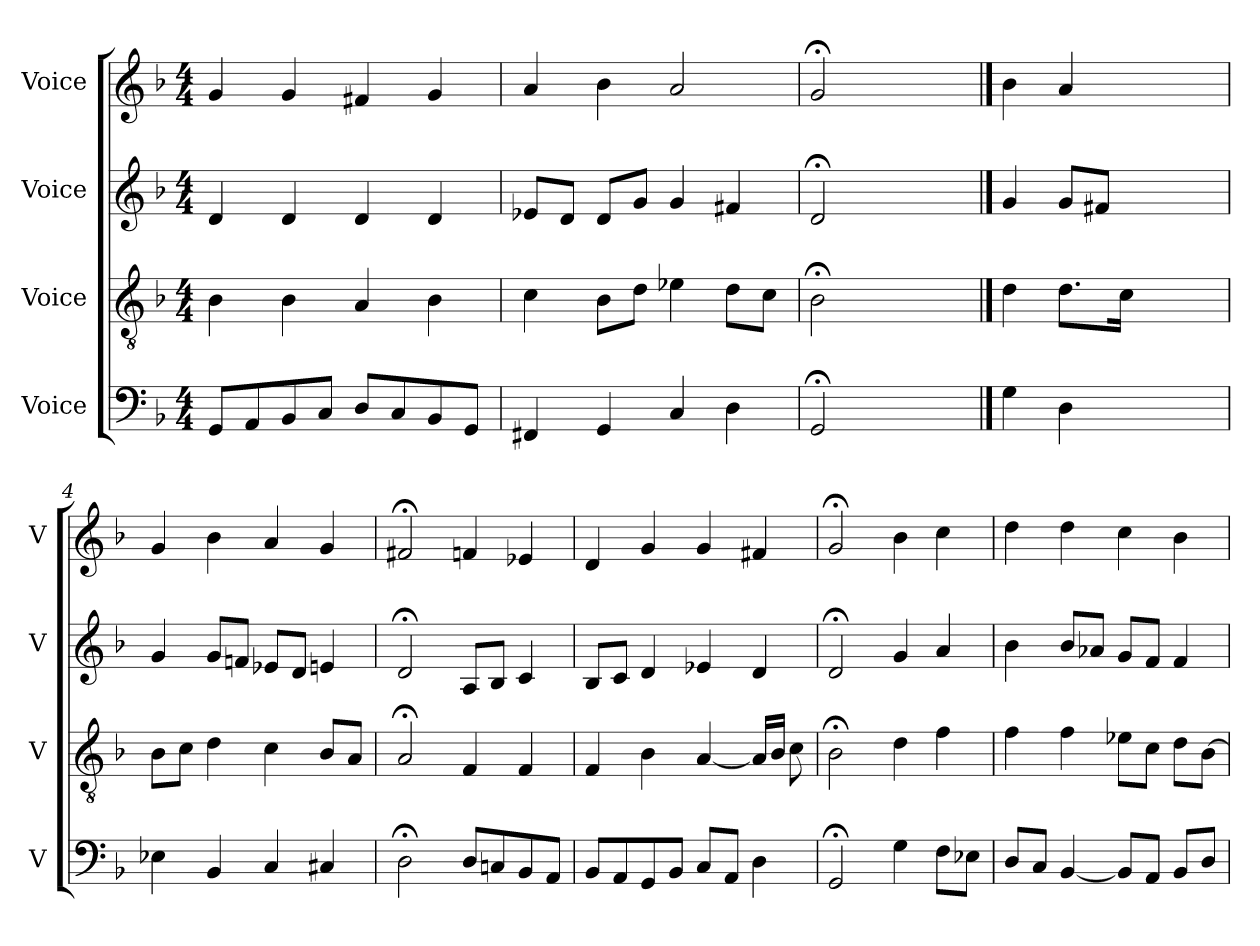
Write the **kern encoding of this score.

**kern	**kern	**kern	**kern
*part4	*part3	*part2	*part1
*staff4	*staff3	*staff2	*staff1
*I"Voice	*I"Voice	*I"Voice	*I"Voice
*I'V	*I'V	*I'V	*I'V
*clefF4	*clefGv2	*clefG2	*clefG2
*k[b-]	*k[b-]	*k[b-]	*k[b-]
*M4/4	*M4/4	*M4/4	*M4/4
*MM100	*MM100	*MM100	*MM100
=1	=1	=1	=1
8GG/L	4B-\	4d/	4g/
8AA/	.	.	.
8BB-/	4B-\	4d/	4g/
8C/J	.	.	.
8D/L	4A/	4d/	4f#X/
8C/	.	.	.
8BB-/	4B-\	4d/	4g/
8GG/J	.	.	.
=2	=2	=2	=2
4FF#X/	4c\	8e-X/L	4a/
.	.	8d/J	.
4GG/	8B-\L	8d/L	4b-\
.	8d\J	8g/J	.
4C/	4e-X\	4g/	2a/
4D\	8d\L	4f#X/	.
.	8c\J	.	.
=3	=3	=3	=3
2GG;/	2B-;\	2d;/	2g;/
2ryy	2ryy	2ryy	2ryy
==	==	==	==
4G\	4d\	4g/	4b-\
4D\	8.d\L	8g/L	4a/
.	.	8f#X/J	.
.	16c\Jk	.	.
2ryy	2ryy	2ryy	2ryy
!!LO:LB:g=z
=4	=4	=4	=4
4E-X\	8B-\L	4g/	4g/
.	8c\J	.	.
4BB-/	4d\	8g/L	4b-\
.	.	8fn/J	.
4C/	4c\	8e-X/L	4a/
.	.	8d/J	.
4C#X/	8B-/L	4en/	4g/
.	8A/J	.	.
=5	=5	=5	=5
2D;\	2A;/	2d;/	2f#X;/
8D/L	4F/	8A/L	4fn/
8Cn/	.	8B-/J	.
8BB-/	4F/	4c/	4e-X/
8AA/J	.	.	.
=6	=6	=6	=6
8BB-/L	4F/	8B-/L	4d/
8AA/	.	8c/J	.
8GG/	4B-\	4d/	4g/
8BB-/J	.	.	.
8C/L	[4A/	4e-X/	4g/
8AA/J	.	.	.
4D\	16A/LL]	4d/	4f#X/
.	16B-/JJ	.	.
.	8c\	.	.
=7	=7	=7	=7
2GG;/	2B-;\	2d;/	2g;/
4G\	4d\	4g/	4b-\
8F\L	4f\	4a/	4cc\
8E-X\J	.	.	.
!!LO:LB:g=z
=8	=8	=8	=8
8D/L	4f\	4b-\	4dd\
8C/J	.	.	.
[4BB-/	4f\	8b-/L	4dd\
.	.	8a-X/J	.
8BB-/L]	8e-X\L	8g/L	4cc\
8AA/J	8c\J	8f/J	.
8BB-/L	8d\L	4f/	4b-\
8D/J	[8B-\J	.	.
=	=	=	=
*-	*-	*-	*-
